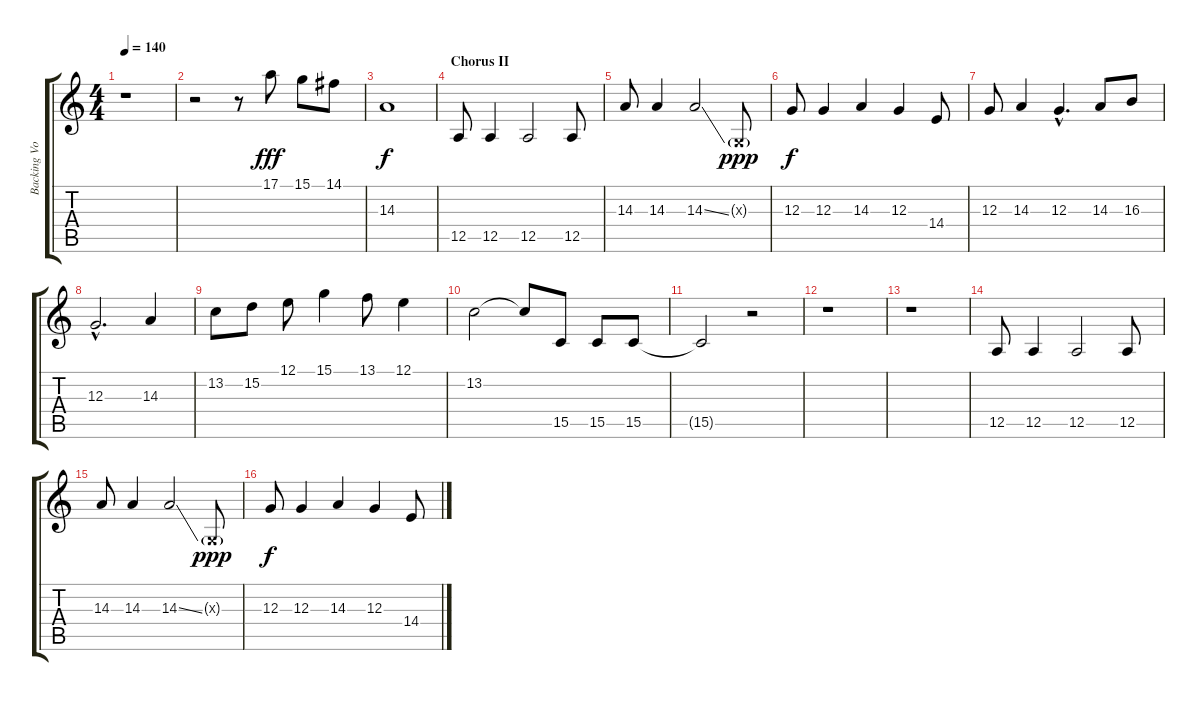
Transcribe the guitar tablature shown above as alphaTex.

\track ("Backing Vocals / Choir" "Backing Vo") {instrument choiraahs}
\staff {score tabs}
\tuning (E4 B3 G3 D3 A2 E2) {hide}
\ts (4 4)
\tempo 140
\clef g2
\ks c
r.1{dy f} |
r.2 r.8{volume 6 balance 8 instrument choiraahs} 17.1.8{dy fff} 15.1.8 14.1.8 |
14.3.1{dy f} |
\section ("" "Chorus II")
12.5.8{volume 6 balance 8 instrument synthvoice} 12.5.4 12.5.2 12.5.8 |
14.3.8 14.3.4 14.3{ss}.2 0.3{g x}.8{dy ppp} |
12.3.8{dy f} 12.3.4 14.3.4 12.3.4 14.4.8 |
12.3.8 14.3.4 12.3{hac}.4{d} 14.3.8 16.3.8 |
12.3{hac}.2{d} 14.3.4 |
13.2.8 15.2.8 12.1.8 15.1.4 13.1.8 12.1.4 |
13.2.2 13.2{t}.8 15.5.8 15.5.8 15.5.8 |
15.5{t}.2 r.2 |
r.1 |
r.1 |
12.5.8 12.5.4 12.5.2 12.5.8 |
14.3.8 14.3.4 14.3{ss}.2 0.3{g x}.8{dy ppp} |
12.3.8{dy f} 12.3.4 14.3.4 12.3.4 14.4.8
